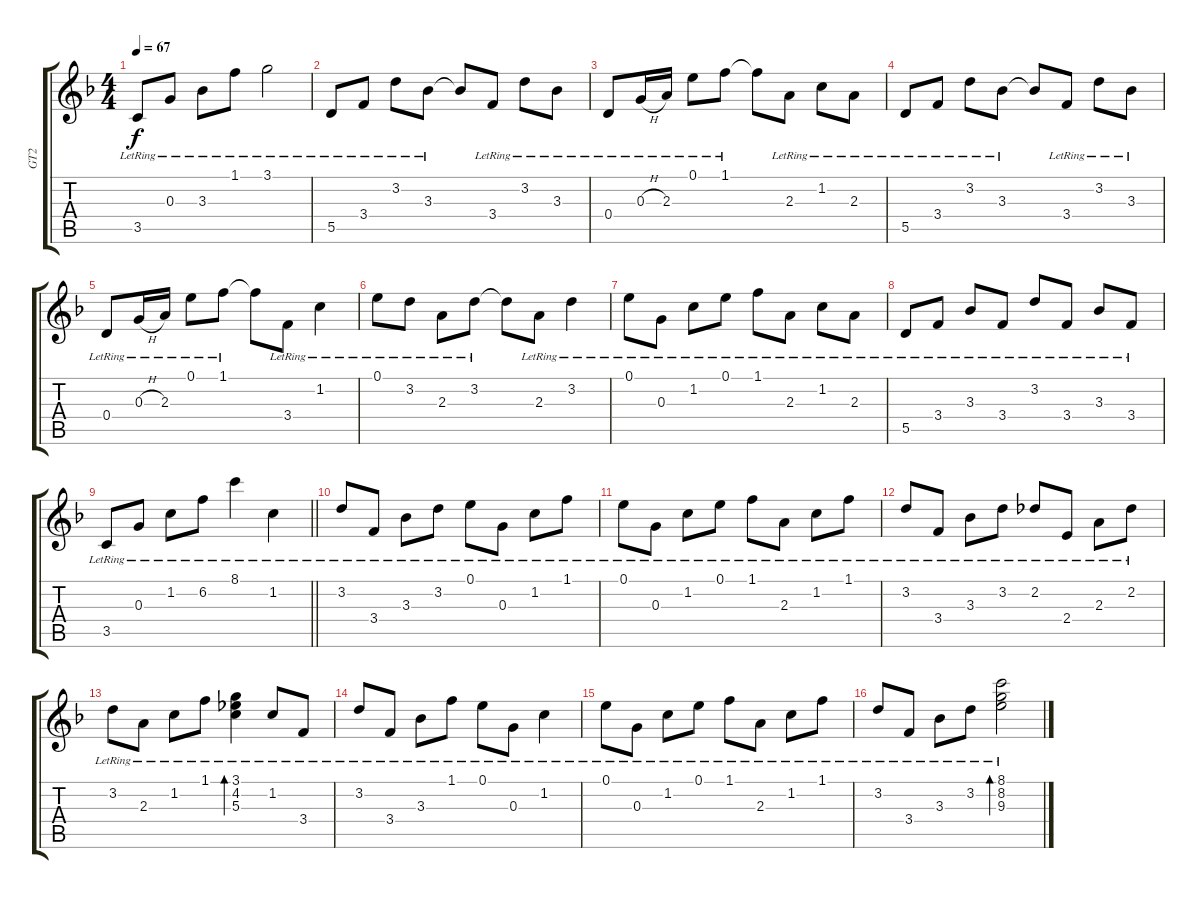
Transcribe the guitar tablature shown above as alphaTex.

\track ("GT2" "GT2") {instrument electricguitarjazz}
\staff {score tabs}
\tuning (E4 B3 G3 D3 A2 E2) {hide}
\ts (4 4)
\tempo 67
\clef g2
\ks f
3.5{lr}.8{dy f} 0.3{lr}.8 3.3{lr}.8 1.1{lr}.8 3.1{lr}.2 |
5.5{lr}.8 3.4{lr}.8 3.2{lr}.8 3.3{lr}.8 3.3{t}.8 3.4{lr}.8 3.2{lr}.8 3.3{lr}.8 |
0.4{lr}.8 0.3{h lr}.16 2.3{lr}.16 0.1{lr}.8 1.1{lr}.8 1.1{t}.8 2.3{lr}.8 1.2{lr}.8 2.3{lr}.8 |
5.5{lr}.8 3.4{lr}.8 3.2{lr}.8 3.3{lr}.8 3.3{t}.8 3.4{lr}.8 3.2{lr}.8 3.3{lr}.8 |
0.4{lr}.8 0.3{h lr}.16 2.3{lr}.16 0.1{lr}.8 1.1{lr}.8 1.1{t}.8 3.4{lr}.8 1.2{lr}.4 |
0.1{lr}.8 3.2{lr}.8 2.3{lr}.8 3.2{lr}.8 3.2{t}.8 2.3{lr}.8 3.2{lr}.4 |
0.1{lr}.8 0.3{lr}.8 1.2{lr}.8 0.1{lr}.8 1.1{lr}.8 2.3{lr}.8 1.2{lr}.8 2.3{lr}.8 |
5.5{lr}.8 3.4{lr}.8 3.3{lr}.8 3.4{lr}.8 3.2{lr}.8 3.4{lr}.8 3.3{lr}.8 3.4{lr}.8 |
\barLineRight lightlight
3.5{lr}.8 0.3{lr}.8 1.2{lr}.8 6.2{lr}.8 8.1{lr}.4 1.2{lr}.4 |
\section ("" "")
3.2{lr}.8 3.4{lr}.8 3.3{lr}.8 3.2{lr}.8 0.1{lr}.8 0.3{lr}.8 1.2{lr}.8 1.1{lr}.8 |
0.1{lr}.8 0.3{lr}.8 1.2{lr}.8 0.1{lr}.8 1.1{lr}.8 2.3{lr}.8 1.2{lr}.8 1.1{lr}.8 |
3.2{lr}.8 3.4{lr}.8 3.3{lr}.8 3.2{lr}.8 2.2{lr}.8 2.4{lr}.8 2.3{lr}.8 2.2{lr}.8 |
3.2{lr}.8 2.3{lr}.8 1.2{lr}.8 1.1{lr}.8 (3.1{lr} 4.2{lr} 5.3{lr}).4{bd 240} 1.2{lr}.8 3.4{lr}.8 |
3.2{lr}.8 3.4{lr}.8 3.3{lr}.8 1.1{lr}.8 0.1{lr}.8 0.3{lr}.8 1.2{lr}.4 |
0.1{lr}.8 0.3{lr}.8 1.2{lr}.8 0.1{lr}.8 1.1{lr}.8 2.3{lr}.8 1.2{lr}.8 1.1{lr}.8 |
3.2{lr}.8 3.4{lr}.8 3.3{lr}.8 3.2{lr}.8 (8.1{lr} 8.2{lr} 9.3{lr}).2{bd 240}
